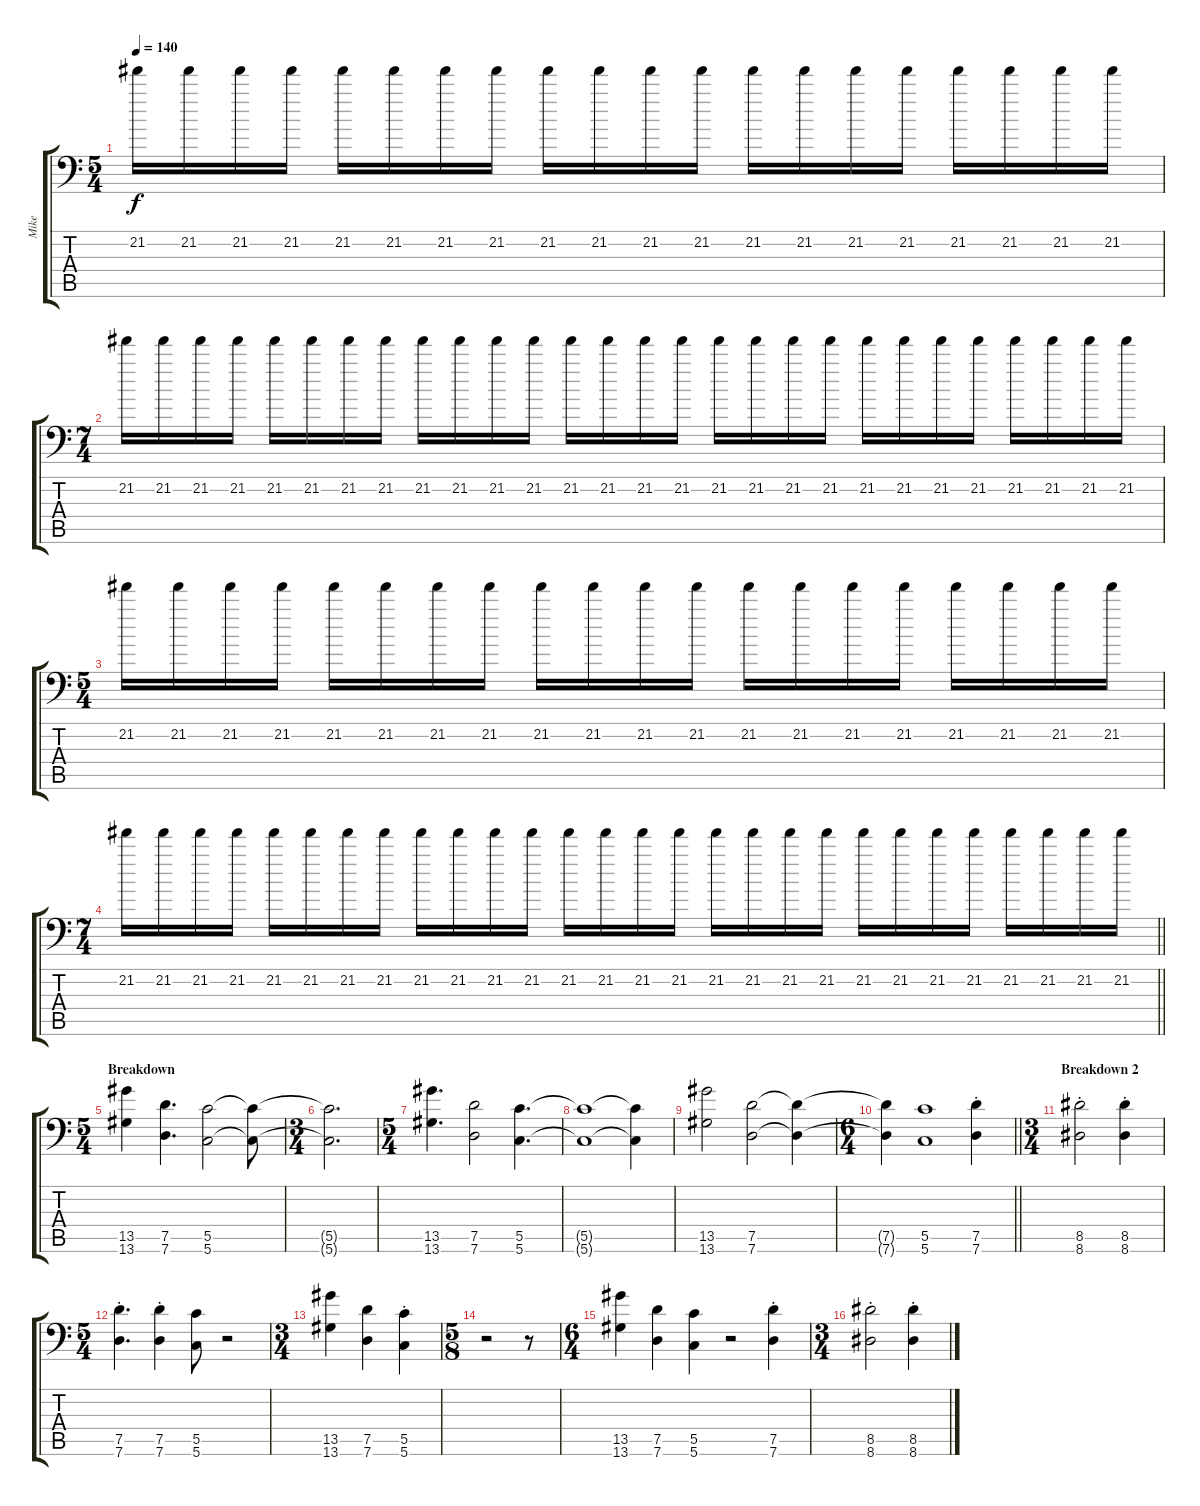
\track ("Mike" "Mike") {instrument overdrivenguitar}
\staff {score tabs}
\tuning (D4 A3 F3 C3 G2 G1) {hide}
\ts (5 4)
\tempo 140
\clef f4
\ks c
21.2.16{dy f} 21.2.16 21.2.16 21.2.16 21.2.16 21.2.16 21.2.16 21.2.16 21.2.16 21.2.16 21.2.16 21.2.16 21.2.16 21.2.16 21.2.16 21.2.16 21.2.16 21.2.16 21.2.16 21.2.16 |
\ts (7 4)
21.2.16 21.2.16 21.2.16 21.2.16 21.2.16 21.2.16 21.2.16 21.2.16 21.2.16 21.2.16 21.2.16 21.2.16 21.2.16 21.2.16 21.2.16 21.2.16 21.2.16 21.2.16 21.2.16 21.2.16 21.2.16 21.2.16 21.2.16 21.2.16 21.2.16 21.2.16 21.2.16 21.2.16 |
\ts (5 4)
21.2.16 21.2.16 21.2.16 21.2.16 21.2.16 21.2.16 21.2.16 21.2.16 21.2.16 21.2.16 21.2.16 21.2.16 21.2.16 21.2.16 21.2.16 21.2.16 21.2.16 21.2.16 21.2.16 21.2.16 |
\ts (7 4)
\barLineRight lightlight
21.2.16 21.2.16 21.2.16 21.2.16 21.2.16 21.2.16 21.2.16 21.2.16 21.2.16 21.2.16 21.2.16 21.2.16 21.2.16 21.2.16 21.2.16 21.2.16 21.2.16 21.2.16 21.2.16 21.2.16 21.2.16 21.2.16 21.2.16 21.2.16 21.2.16 21.2.16 21.2.16 21.2.16 |
\ts (5 4)
\section ("" "Breakdown")
(13.5 13.6).4 (7.5 7.6).4{d} (5.5 5.6).2 (5.5{t} 5.6{t}).8 |
\ts (3 4)
(5.5{t} 5.6{t}).2{d} |
\ts (5 4)
(13.5 13.6).4{d} (7.5 7.6).2 (5.5 5.6).4{d} |
(5.5{t} 5.6{t}).1 (5.5{t} 5.6{t}).4 |
(13.5 13.6).2 (7.5 7.6).2 (7.5{t} 7.6{t}).4 |
\ts (6 4)
\barLineRight lightlight
(7.5{t} 7.6{t}).4 (5.5 5.6).1 (7.5{st} 7.6{st}).4 |
\ts (3 4)
\section ("" "Breakdown 2")
(8.5{st} 8.6{st}).2 (8.5{st} 8.6{st}).4 |
\ts (5 4)
(7.5{st} 7.6{st}).4{d} (7.5{st} 7.6{st}).4 (5.5 5.6).8 r.2 |
\ts (3 4)
(13.5 13.6).4 (7.5 7.6).4 (5.5{st} 5.6{st}).4 |
\ts (5 8)
r.2 r.8 |
\ts (6 4)
(13.5 13.6).4 (7.5 7.6).4 (5.5 5.6).4 r.2 (7.5{st} 7.6{st}).4 |
\ts (3 4)
(8.5{st} 8.6{st}).2 (8.5{st} 8.6{st}).4
